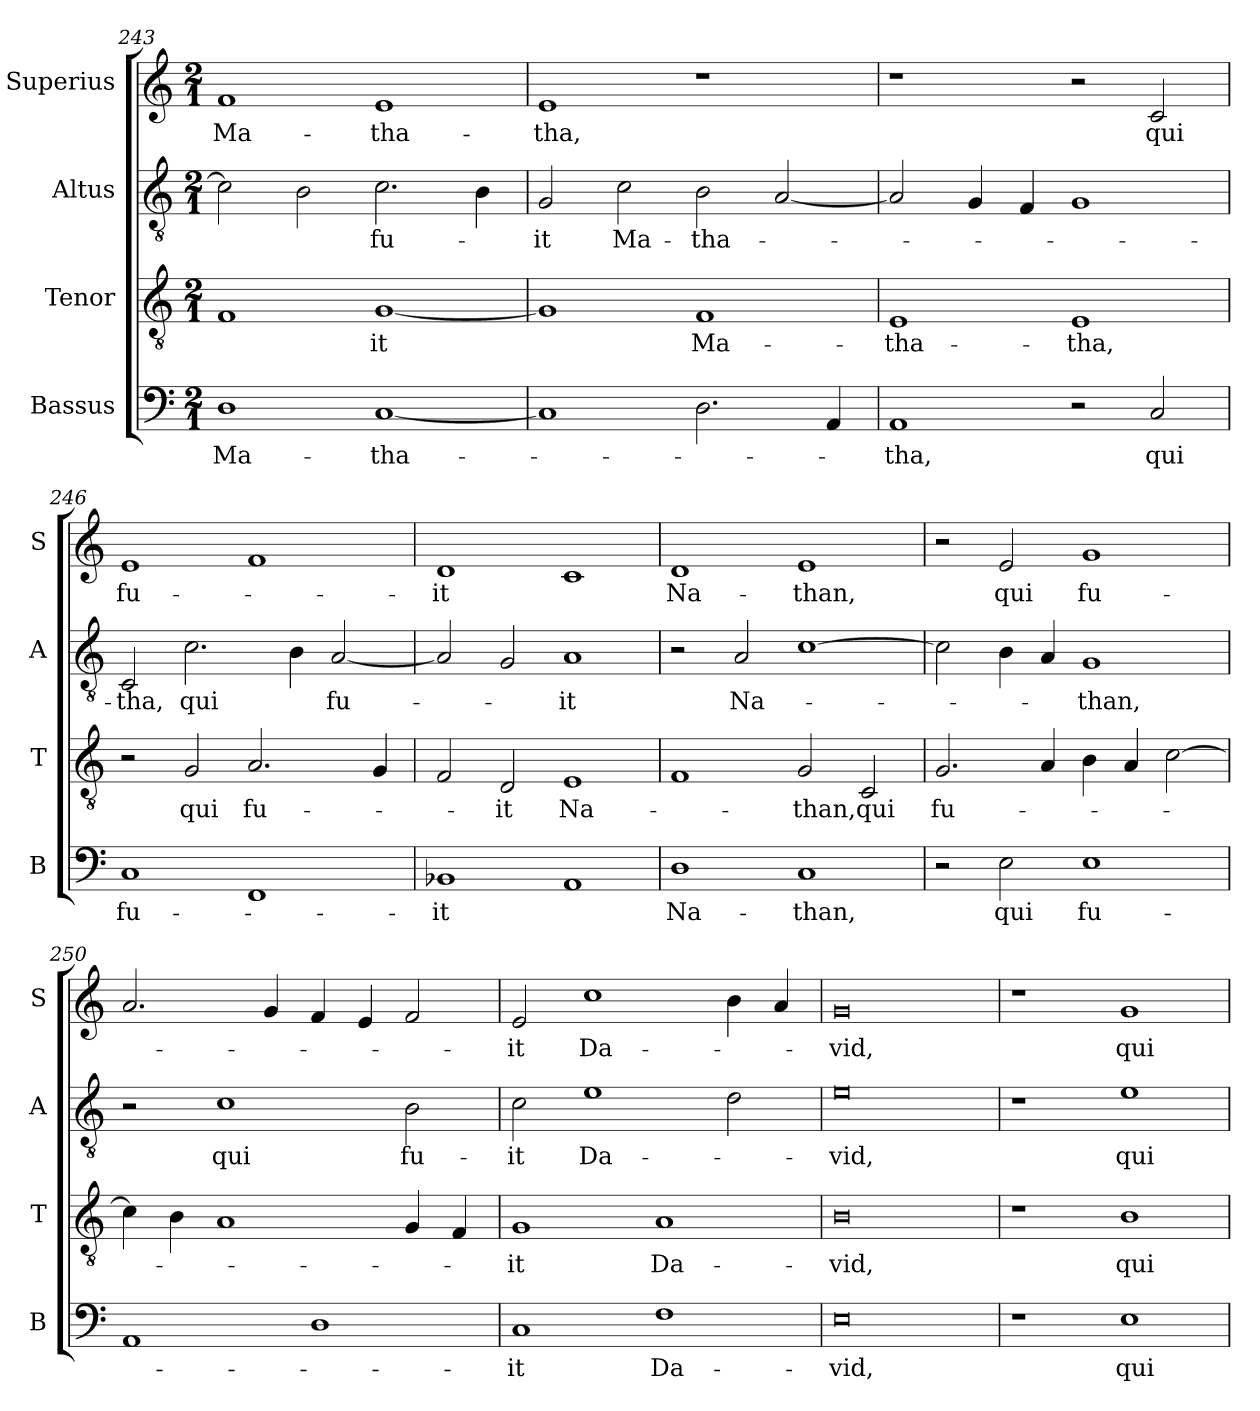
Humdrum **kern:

**kern	**text	**kern	**text	**kern	**text	**kern	**text
*part4	*part4	*part3	*part3	*part2	*part2	*part1	*part1
*staff4	*staff4	*staff3	*staff3	*staff2	*staff2	*staff1	*staff1
*I"Bassus	*	*I"Tenor	*	*I"Altus	*	*I"Superius	*
*I'B	*	*I'T	*	*I'A	*	*I'S	*
*clefF4	*	*clefGv2	*	*clefGv2	*	*clefG2	*
*k[]	*	*k[]	*	*k[]	*	*k[]	*
*M2/1	*	*M2/1	*	*M2/1	*	*M2/1	*
=243	=243	=243	=243	=243	=243	=243	=243
1D	Ma-	1F	.	2c\]	.	1f	Ma-
.	.	.	.	2B\	.	.	.
[1C	-tha-	[1G	-it	2.c\	fu-	1e	-tha-
.	.	.	.	4B\	.	.	.
=244	=244	=244	=244	=244	=244	=244	=244
1C]	.	1G]	.	2G/	-it	1e	-tha,
.	.	.	.	2c\	Ma-	.	.
2.D\	.	1F	Ma-	2B\	-tha-	1r	.
.	.	.	.	[2A/	.	.	.
4AA/	.	.	.	.	.	.	.
=245	=245	=245	=245	=245	=245	=245	=245
1AA	-tha,	1E	-tha-	2A/]	.	1r	.
.	.	.	.	4G/	.	.	.
.	.	.	.	4F/	.	.	.
2r	.	1E	-tha,	1G	.	2r	.
2C/	qui	.	.	.	.	2c/	qui
=246	=246	=246	=246	=246	=246	=246	=246
1C	fu-	2r	.	2C/	-tha,	1e	fu-
.	.	2G/	qui	2.c\	qui	.	.
1FF	.	2.A/	fu-	.	.	1f	.
.	.	.	.	4B\	.	.	.
.	.	.	.	[2A/	fu-	.	.
.	.	4G/	.	.	.	.	.
=247	=247	=247	=247	=247	=247	=247	=247
1BB-X	-it	2F/	.	2A/]	.	1d	-it
.	.	2D/	-it	2G/	.	.	.
1AA	.	1E	Na-	1A	-it	1c	.
=248	=248	=248	=248	=248	=248	=248	=248
1D	Na-	1F	.	2r	.	1d	Na-
.	.	.	.	2A/	Na-	.	.
1C	-than,	2G/	-than,	[1c	.	1e	-than,
.	.	2C/	qui	.	.	.	.
=249	=249	=249	=249	=249	=249	=249	=249
2r	.	2.G/	fu-	2c\]	.	2r	.
2E\	qui	.	.	4B\	.	2e/	qui
.	.	4A/	.	4A/	.	.	.
1E	fu-	4B\	.	1G	-than,	1g	fu-
.	.	4A/	.	.	.	.	.
.	.	[2c\	.	.	.	.	.
=250	=250	=250	=250	=250	=250	=250	=250
1AA	.	4c\]	.	2r	.	2.a/	.
.	.	4B\	.	.	.	.	.
.	.	1A	.	1c	qui	.	.
.	.	.	.	.	.	4g/	.
1D	.	.	.	.	.	4f/	.
.	.	.	.	.	.	4e/	.
.	.	4G/	.	2B\	fu-	2f/	.
.	.	4F/	.	.	.	.	.
=251	=251	=251	=251	=251	=251	=251	=251
1C	-it	1G	-it	2c\	-it	2e/	-it
.	.	.	.	1e	Da-	1cc	Da-
1F	Da-	1A	Da-	.	.	.	.
.	.	.	.	2d\	.	4b\	.
.	.	.	.	.	.	4a/	.
=252	=252	=252	=252	=252	=252	=252	=252
0E	-vid,	0B	-vid,	0e	-vid,	0g	-vid,
=253	=253	=253	=253	=253	=253	=253	=253
1r	.	1r	.	1r	.	1r	.
1E	qui	1B	qui	1e	qui	1g	qui
=	=	=	=	=	=	=	=
*-	*-	*-	*-	*-	*-	*-	*-
